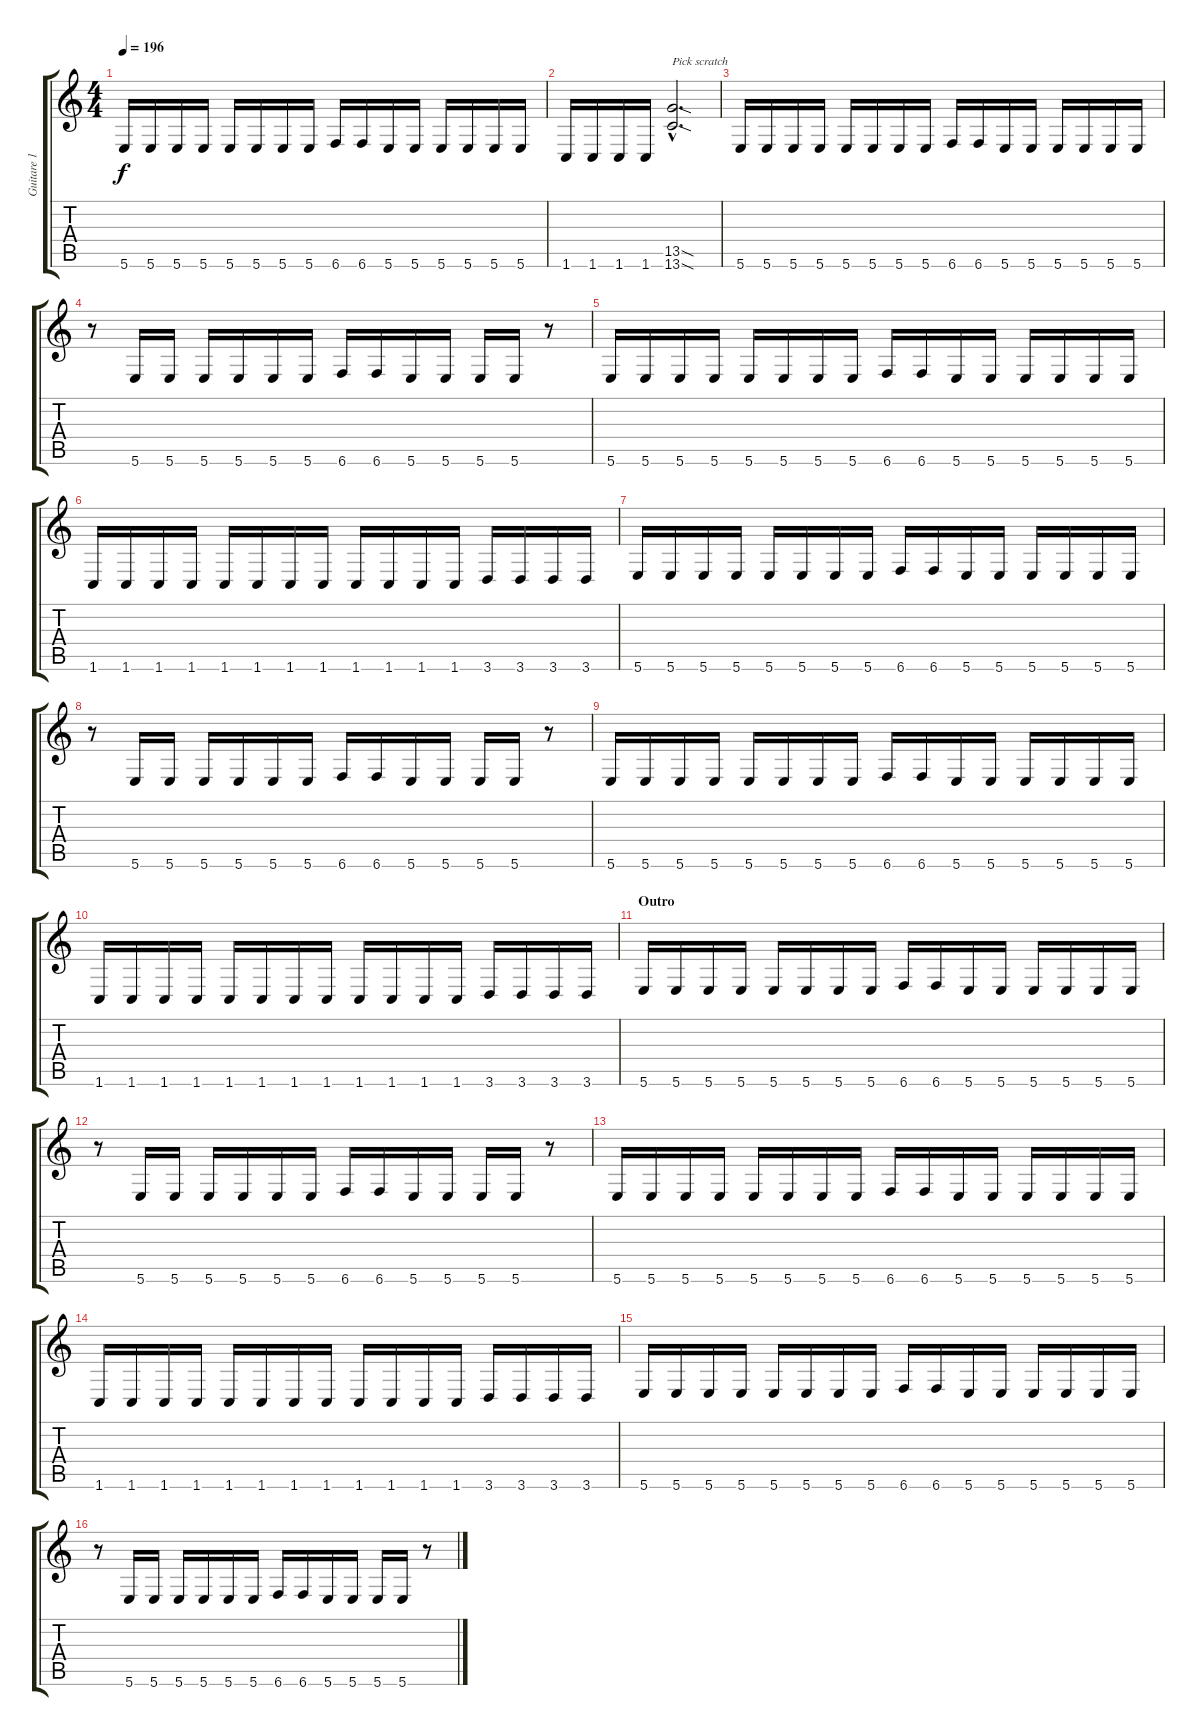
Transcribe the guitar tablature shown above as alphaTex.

\track ("Guitare 1" "Guitare 1") {instrument distortionguitar}
\staff {score tabs}
\tuning (Db4 Ab3 E3 B2 Gb2 B1) {hide}
\ts (4 4)
\tempo 196
\clef g2
\ks c
5.6.16{dy f} 5.6.16 5.6.16 5.6.16 5.6.16 5.6.16 5.6.16 5.6.16 6.6.16 6.6.16 5.6.16 5.6.16 5.6.16 5.6.16 5.6.16 5.6.16 |
1.6.16 1.6.16 1.6.16 1.6.16 (13.5{sod hac} 13.6{sod hac}).2{d txt "Pick scratch"} |
5.6.16 5.6.16 5.6.16 5.6.16 5.6.16 5.6.16 5.6.16 5.6.16 6.6.16 6.6.16 5.6.16 5.6.16 5.6.16 5.6.16 5.6.16 5.6.16 |
r.8 5.6.16 5.6.16 5.6.16 5.6.16 5.6.16 5.6.16 6.6.16 6.6.16 5.6.16 5.6.16 5.6.16 5.6.16 r.8 |
5.6.16 5.6.16 5.6.16 5.6.16 5.6.16 5.6.16 5.6.16 5.6.16 6.6.16 6.6.16 5.6.16 5.6.16 5.6.16 5.6.16 5.6.16 5.6.16 |
1.6.16 1.6.16 1.6.16 1.6.16 1.6.16 1.6.16 1.6.16 1.6.16 1.6.16 1.6.16 1.6.16 1.6.16 3.6.16 3.6.16 3.6.16 3.6.16 |
5.6.16 5.6.16 5.6.16 5.6.16 5.6.16 5.6.16 5.6.16 5.6.16 6.6.16 6.6.16 5.6.16 5.6.16 5.6.16 5.6.16 5.6.16 5.6.16 |
r.8 5.6.16 5.6.16 5.6.16 5.6.16 5.6.16 5.6.16 6.6.16 6.6.16 5.6.16 5.6.16 5.6.16 5.6.16 r.8 |
5.6.16 5.6.16 5.6.16 5.6.16 5.6.16 5.6.16 5.6.16 5.6.16 6.6.16 6.6.16 5.6.16 5.6.16 5.6.16 5.6.16 5.6.16 5.6.16 |
1.6.16 1.6.16 1.6.16 1.6.16 1.6.16 1.6.16 1.6.16 1.6.16 1.6.16 1.6.16 1.6.16 1.6.16 3.6.16 3.6.16 3.6.16 3.6.16 |
\section ("" "Outro")
5.6.16 5.6.16 5.6.16 5.6.16 5.6.16 5.6.16 5.6.16 5.6.16 6.6.16 6.6.16 5.6.16 5.6.16 5.6.16 5.6.16 5.6.16 5.6.16 |
r.8 5.6.16 5.6.16 5.6.16 5.6.16 5.6.16 5.6.16 6.6.16 6.6.16 5.6.16 5.6.16 5.6.16 5.6.16 r.8 |
5.6.16 5.6.16 5.6.16 5.6.16 5.6.16 5.6.16 5.6.16 5.6.16 6.6.16 6.6.16 5.6.16 5.6.16 5.6.16 5.6.16 5.6.16 5.6.16 |
1.6.16 1.6.16 1.6.16 1.6.16 1.6.16 1.6.16 1.6.16 1.6.16 1.6.16 1.6.16 1.6.16 1.6.16 3.6.16 3.6.16 3.6.16 3.6.16 |
5.6.16 5.6.16 5.6.16 5.6.16 5.6.16 5.6.16 5.6.16 5.6.16 6.6.16 6.6.16 5.6.16 5.6.16 5.6.16 5.6.16 5.6.16 5.6.16 |
r.8 5.6.16 5.6.16 5.6.16 5.6.16 5.6.16 5.6.16 6.6.16 6.6.16 5.6.16 5.6.16 5.6.16 5.6.16 r.8
